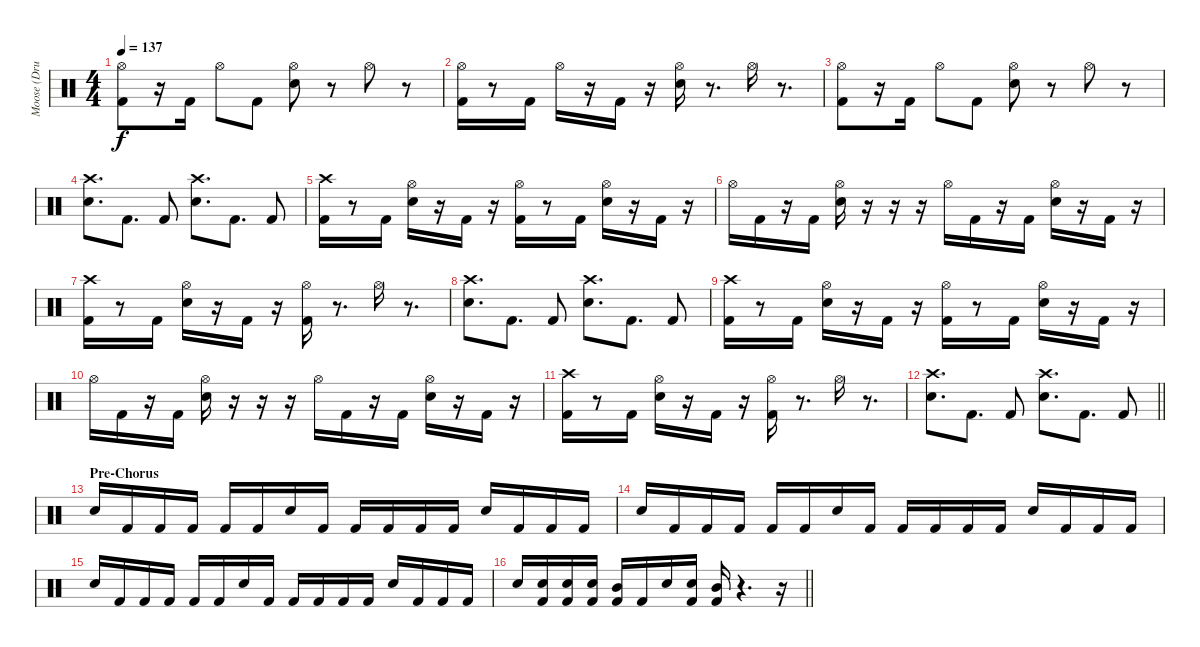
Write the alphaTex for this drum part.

\track ("Moose (Drums)" "Moose (Dru") {instrument percussion}
\staff {score}
\articulation defaults
\ts (4 4)
\tempo 137
\clef neutral
\ks c
("Hi-Hat (open)" "Kick (hit) 2").8{dy f} r.16 "Kick (hit) 2".16 "Hi-Hat (open)".8 "Kick (hit) 2".8 ("Hi-Hat (open)" "Electric Snare (hit)").8 r.8 "Hi-Hat (open)".8 r.8 |
("Hi-Hat (open)" "Kick (hit) 2").16 r.8 "Kick (hit) 2".16 "Hi-Hat (open)".16 r.16 "Kick (hit) 2".16 r.16 ("Hi-Hat (open)" "Electric Snare (hit)").16 r.8{d} "Hi-Hat (open)".16 r.8{d} |
("Hi-Hat (open)" "Kick (hit) 2").8 r.16 "Kick (hit) 2".16 "Hi-Hat (open)".8 "Kick (hit) 2".8 ("Hi-Hat (open)" "Electric Snare (hit)").8 r.8 "Hi-Hat (open)".8 r.8 |
("Crash high (hit)" "Electric Snare (hit)").8{d} "Kick (hit) 2".8{d} "Kick (hit) 2".8 ("Crash high (hit)" "Electric Snare (hit)").8{d} "Kick (hit) 2".8{d} "Kick (hit) 2".8 |
("Crash high (hit)" "Kick (hit) 2").16 r.8 "Kick (hit) 2".16 ("Hi-Hat (open)" "Electric Snare (hit)").16 r.16 "Kick (hit) 2".16 r.16 ("Hi-Hat (open)" "Kick (hit) 2").16 r.8 "Kick (hit) 2".16 ("Hi-Hat (open)" "Electric Snare (hit)").16 r.16 "Kick (hit) 2".16 r.16 |
"Hi-Hat (open)".16 "Kick (hit) 2".16 r.16 "Kick (hit) 2".16 ("Hi-Hat (open)" "Electric Snare (hit)").16 r.16 r.16 r.16 "Hi-Hat (open)".16 "Kick (hit) 2".16 r.16 "Kick (hit) 2".16 ("Hi-Hat (open)" "Electric Snare (hit)").16 r.16 "Kick (hit) 2".16 r.16 |
("Crash high (hit)" "Kick (hit) 2").16 r.8 "Kick (hit) 2".16 ("Hi-Hat (open)" "Electric Snare (hit)").16 r.16 "Kick (hit) 2".16 r.16 ("Hi-Hat (open)" "Kick (hit) 2").16 r.8{d} "Hi-Hat (open)".16 r.8{d} |
("Crash high (hit)" "Electric Snare (hit)").8{d} "Kick (hit) 2".8{d} "Kick (hit) 2".8 ("Crash high (hit)" "Electric Snare (hit)").8{d} "Kick (hit) 2".8{d} "Kick (hit) 2".8 |
("Crash high (hit)" "Kick (hit) 2").16 r.8 "Kick (hit) 2".16 ("Hi-Hat (open)" "Electric Snare (hit)").16 r.16 "Kick (hit) 2".16 r.16 ("Hi-Hat (open)" "Kick (hit) 2").16 r.8 "Kick (hit) 2".16 ("Hi-Hat (open)" "Electric Snare (hit)").16 r.16 "Kick (hit) 2".16 r.16 |
"Hi-Hat (open)".16 "Kick (hit) 2".16 r.16 "Kick (hit) 2".16 ("Hi-Hat (open)" "Electric Snare (hit)").16 r.16 r.16 r.16 "Hi-Hat (open)".16 "Kick (hit) 2".16 r.16 "Kick (hit) 2".16 ("Hi-Hat (open)" "Electric Snare (hit)").16 r.16 "Kick (hit) 2".16 r.16 |
("Crash high (hit)" "Kick (hit) 2").16 r.8 "Kick (hit) 2".16 ("Hi-Hat (open)" "Electric Snare (hit)").16 r.16 "Kick (hit) 2".16 r.16 ("Hi-Hat (open)" "Kick (hit) 2").16 r.8{d} "Hi-Hat (open)".16 r.8{d} |
\barLineRight lightlight
("Crash high (hit)" "Electric Snare (hit)").8{d} "Kick (hit) 2".8{d} "Kick (hit) 2".8 ("Crash high (hit)" "Electric Snare (hit)").8{d} "Kick (hit) 2".8{d} "Kick (hit) 2".8 |
\section ("" "Pre-Chorus")
"Electric Snare (hit)".16 "Kick (hit) 2".16 "Kick (hit) 2".16 "Kick (hit) 2".16 "Kick (hit) 2".16 "Kick (hit) 2".16 "Electric Snare (hit)".16 "Kick (hit) 2".16 "Kick (hit) 2".16 "Kick (hit) 2".16 "Kick (hit) 2".16 "Kick (hit) 2".16 "Electric Snare (hit)".16 "Kick (hit) 2".16 "Kick (hit) 2".16 "Kick (hit) 2".16 |
"Electric Snare (hit)".16 "Kick (hit) 2".16 "Kick (hit) 2".16 "Kick (hit) 2".16 "Kick (hit) 2".16 "Kick (hit) 2".16 "Electric Snare (hit)".16 "Kick (hit) 2".16 "Kick (hit) 2".16 "Kick (hit) 2".16 "Kick (hit) 2".16 "Kick (hit) 2".16 "Electric Snare (hit)".16 "Kick (hit) 2".16 "Kick (hit) 2".16 "Kick (hit) 2".16 |
"Electric Snare (hit)".16 "Kick (hit) 2".16 "Kick (hit) 2".16 "Kick (hit) 2".16 "Kick (hit) 2".16 "Kick (hit) 2".16 "Electric Snare (hit)".16 "Kick (hit) 2".16 "Kick (hit) 2".16 "Kick (hit) 2".16 "Kick (hit) 2".16 "Kick (hit) 2".16 "Electric Snare (hit)".16 "Kick (hit) 2".16 "Kick (hit) 2".16 "Kick (hit) 2".16 |
\barLineRight lightlight "Electric Snare (hit)".16
("Electric Snare (hit)" "Kick (hit) 2").16 ("Electric Snare (hit)" "Kick (hit) 2").16 ("Electric Snare (hit)" "Kick (hit) 2").16 ("Mid Tom (hit)" "Kick (hit) 2").16 "Kick (hit) 2".16 "Electric Snare (hit)".16 ("Electric Snare (hit)" "Kick (hit) 2").16 ("Mid Tom (hit)" "Kick (hit) 2").16 r.4{d} r.16
